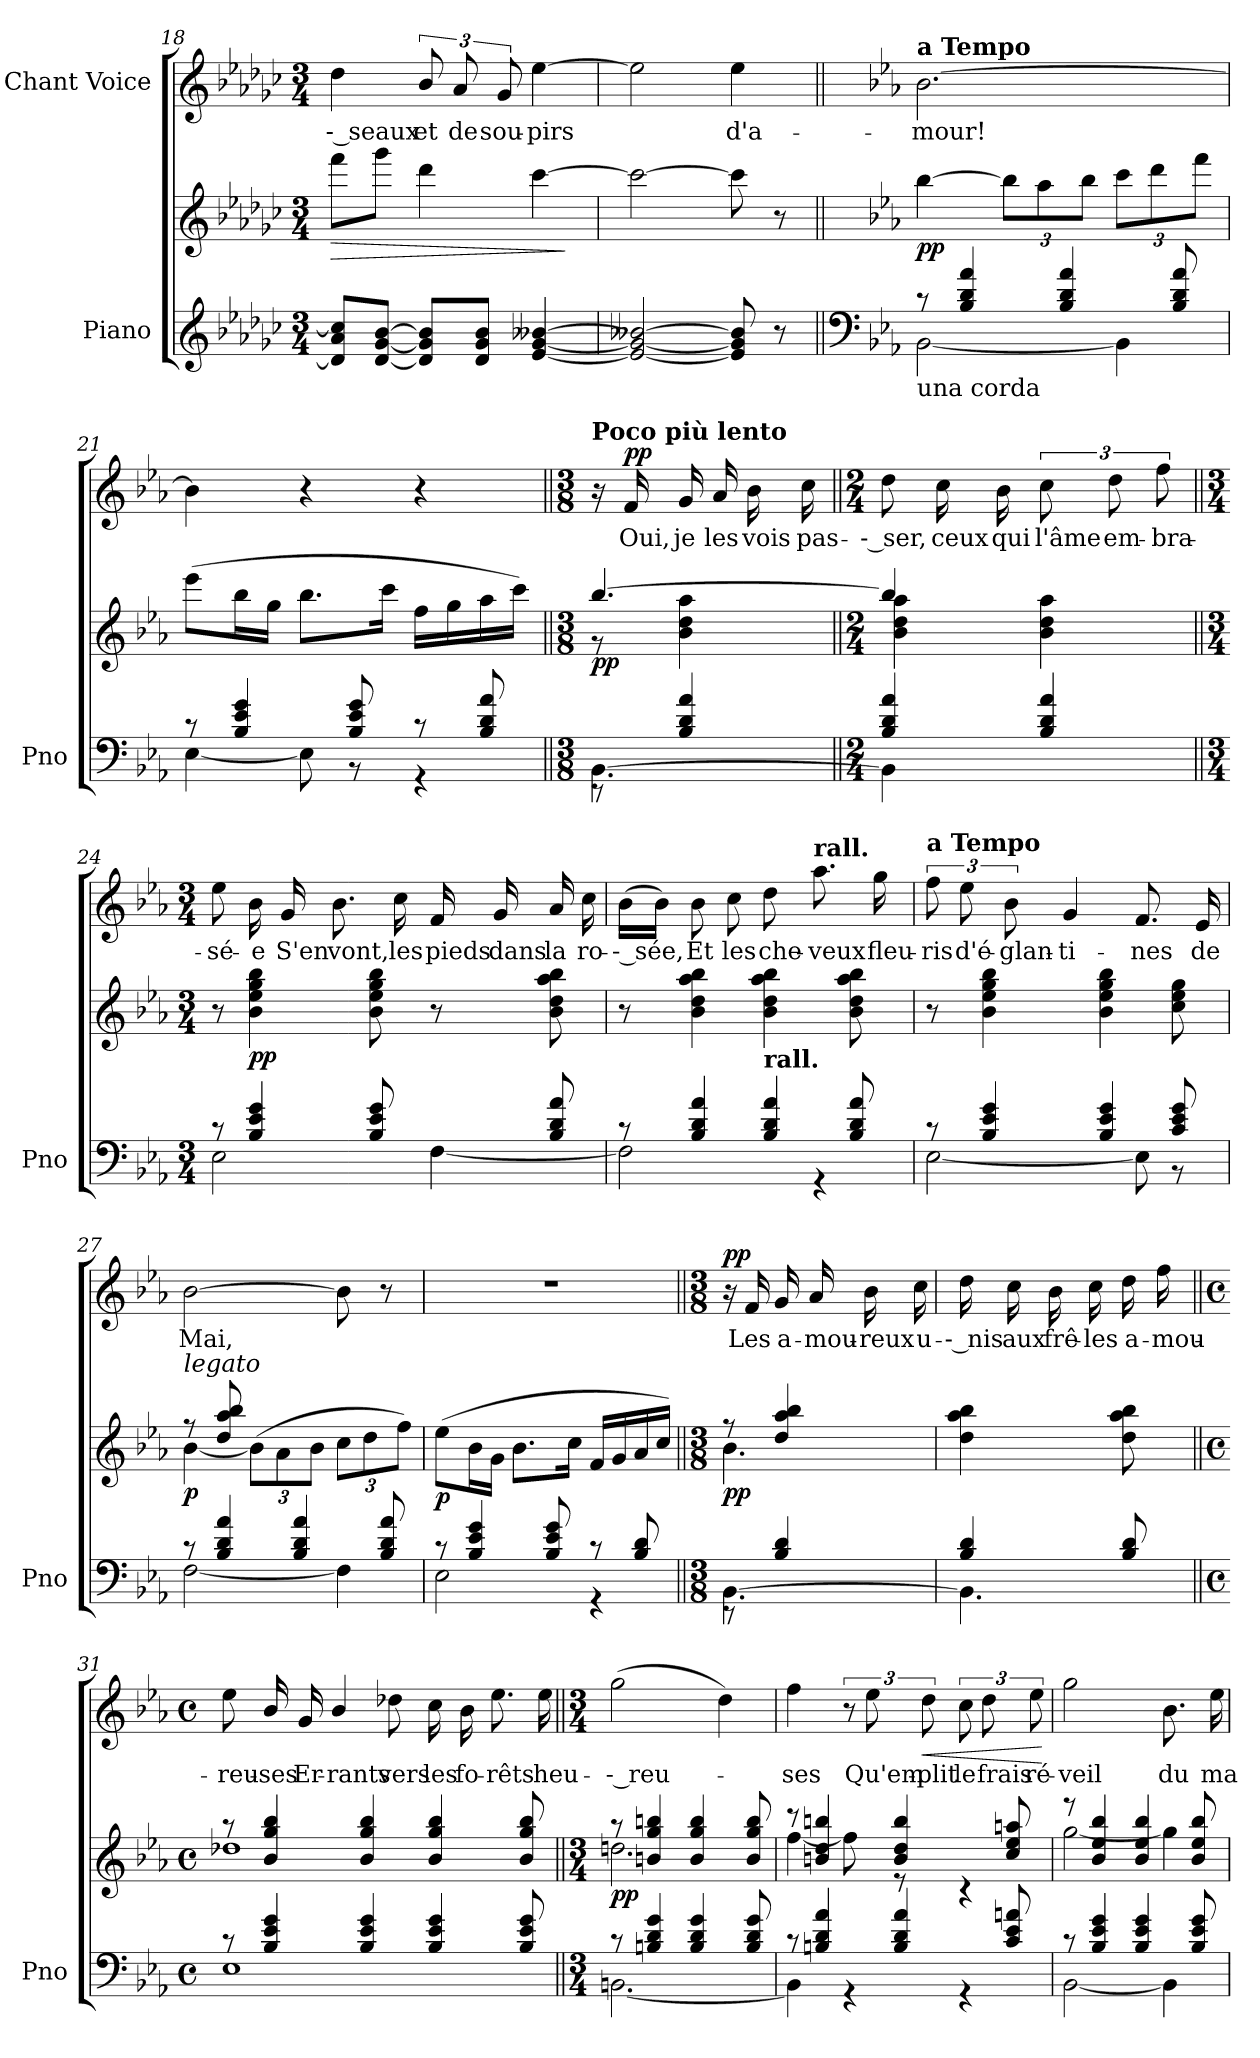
**kern	**kern	**dynam	**kern	**text	**dynam
*part2	*part2	*part2	*part1	*part1	*part1
*staff3	*staff2	*staff2/3	*staff1	*staff1	*staff1
*I"Piano	*	*	*I"Chant Voice	*	*
*I'Pno	*	*	*	*	*
*clefG2	*clefG2	*	*clefG2	*	*
*k[b-e-a-d-g-c-]	*k[b-e-a-d-g-c-]	*	*k[b-e-a-d-g-c-]	*	*
*M3/4	*M3/4	*	*M3/4	*	*
=18	=18	=18	=18	=18	=18
!	!	!LO:HP:b	!	!	!
8d-/] 8a-/ 8cc-/]L	8fff\L	>	4dd-\	-- seaux	.
[8d-/ [8g-/ [8b-/J	8ggg-\J	.	.	.	.
8d-/] 8g-/] 8b-/]L	4ddd-\	.	12b-/	et	.
.	.	.	12a-/	de	.
8d-/ 8g-/ 8b-/J	.	.	.	.	.
.	.	.	12g-/	sou-	.
[4e-/ [4g-/ [4b--X/	[4ccc-\	.	[4ee-\	-pirs	.
.	.	]	.	.	.
=19	=19	=19	=19	=19	=19
2e-/_ 2g-/_ 2b--X/_	2ccc-\_	.	2ee-\]	.	.
8e-/] 8g-/] 8b--/]	8ccc-\]	.	4ee-\	d'a-	.
8r	8r	.	.	.	.
=20||	=20||	=20||	=20||	=20||	=20||
*clefF4	*	*	*	*	*
*k[b-e-a-]	*k[b-e-a-]	*	*k[b-e-a-]	*	*
*^	*	*	*	*	*
!	!	!	!	!LO:TX:a:B:t=a Tempo	!	!
!LO:TX:b:t=una corda	!	!	!	!	!	!
!	!	!	!LO:DY:b	!	!	!
8r	[2BB-\	[4bb-\	pp	[2.b-\	-mour!	.
4B-/ 4d/ 4a-/	.	.	.	.	.	.
*	*	*Xbrackettup	*	*	*	*
.	.	12bb-\L]	.	.	.	.
.	.	12aa-\	.	.	.	.
4B-/ 4d/ 4a-/	.	.	.	.	.	.
.	.	12bb-\J	.	.	.	.
.	4BB-\]	12ccc\L	.	.	.	.
.	.	12ddd\	.	.	.	.
8B-/ 8d/ 8a-/	.	.	.	.	.	.
.	.	12fff\J	.	.	.	.
=21	=21	=21	=21	=21	=21	=21
8r	[4E-\	(8eee-\L	.	4b-\]	.	.
4B-/ 4e-/ 4g/	.	16bb-\L	.	.	.	.
.	.	16gg\JJ	.	.	.	.
.	8E-\]	8.bb-\L	.	4r	.	.
8B-/ 8e-/ 8g/	8r	.	.	.	.	.
.	.	16ccc\Jk	.	.	.	.
8r	4r	16ff\LL	.	4r	.	.
.	.	16gg\	.	.	.	.
8B-/ 8d/ 8a-/	.	16aa-\	.	.	.	.
.	.	16ccc\JJ)	.	.	.	.
=22||	=22||	=22||	=22||	=22||	=22||	=22||
*M3/8	*	*M3/8	*	*M3/8	*	*
*	*	*^	*	*	*	*
!	!	!	!	!	!LO:TX:a:B:t=Poco più lento	!	!
!	!	!	!	!LO:DY:b	!	!	!
[4.BB-\	8r	[4.bb-/	8r	pp	16r	.	.
!	!	!	!	!	!	!	!LO:DY:a
.	.	.	.	.	16f/	Oui,	pp
.	4B-/ 4d/ 4a-/	.	4b-\ 4dd\ 4aa-\	.	16g/	je	.
.	.	.	.	.	16a-/	les	.
.	.	.	.	.	16b-\	vois	.
.	.	.	.	.	16cc\	pas-	.
=23||	=23||	=23||	=23||	=23||	=23||	=23||	=23||
*M2/4	*	*M2/4	*	*	*M2/4	*	*
4BB-\]	4B-/ 4d/ 4a-/	4bb-/]	4b-\ 4dd\ 4aa-\	.	8dd\	-- ser,	.
.	.	.	.	.	16cc\	ceux	.
.	.	.	.	.	16b-\	qui	.
4ryy	4B-/ 4d/ 4a-/	4ryy	4b-\ 4dd\ 4aa-\	.	12cc\	l'âme	.
.	.	.	.	.	12dd\	em-	.
.	.	.	.	.	12ff\	-bra-	.
*	*	*v	*v	*	*	*	*
=24||	=24||	=24||	=24||	=24||	=24||	=24||
*M3/4	*	*M3/4	*	*M3/4	*	*
8r	2E-\	8r	.	8ee-\	-sé-	.
!	!	!	!LO:DY:b	!	!	!
4B-/ 4e-/ 4g/	.	4b-\ 4ee-\ 4gg\ 4bb-\	pp	16b-\	-e	.
.	.	.	.	16g/	S'en	.
.	.	.	.	8.b-\	vont,	.
8B-/ 8e-/ 8g/	.	8b-\ 8ee-\ 8gg\ 8bb-\	.	.	.	.
.	.	.	.	16cc\	les	.
8ryy	[4F\	8r	.	16f/	pieds	.
.	.	.	.	16g/	dans	.
8B-/ 8d/ 8a-/	.	8b-\ 8dd\ 8aa-\ 8bb-\	.	16a-/	la	.
.	.	.	.	16cc\	ro-	.
=25	=25	=25	=25	=25	=25	=25
8r	2F\]	8r	.	(>16b-\LL	-- sée,	.
.	.	.	.	16b-\JJ)	.	.
4B-/ 4d/ 4a-/	.	4b-\ 4dd\ 4aa-\ 4bb-\	.	8b-\	Et	.
.	.	.	.	8cc\	les	.
!	!	!LO:TX:b:B:t=rall.	!	!	!	!
4B-/ 4d/ 4a-/	.	4b-\ 4dd\ 4aa-\ 4bb-\	.	8dd\	che-	.
!	!	!	!	!LO:TX:a:B:t=rall.	!	!
.	4r	.	.	8.aa-\	-veux	.
8B-/ 8d/ 8a-/	.	8b-\ 8dd\ 8aa-\ 8bb-\	.	.	.	.
.	.	.	.	16gg\	fleu-	.
=26	=26	=26	=26	=26	=26	=26
!	!	!	!	!LO:TX:a:B:t=a Tempo	!	!
8r	[2E-\	8r	.	12ff\	-ris	.
.	.	.	.	12ee-\	d'é-	.
4B-/ 4e-/ 4g/	.	4b-\ 4ee-\ 4gg\ 4bb-\	.	.	.	.
.	.	.	.	12b-\	-glan-	.
.	.	.	.	4g/	-ti-	.
4B-/ 4e-/ 4g/	.	4b-\ 4ee-\ 4gg\ 4bb-\	.	.	.	.
.	8E-\]	.	.	8.f/	-nes	.
8c/ 8e-/ 8g/	8r	8cc\ 8ee-\ 8gg\	.	.	.	.
.	.	.	.	16e-/	de	.
=27	=27	=27	=27	=27	=27	=27
*	*	*^	*	*	*	*
!	!	!LO:TX:i:t=legato	!	!	!	!	!
!	!	!	!	!LO:DY:b	!	!	!
8r	[2F\	8r	[4b-\	p	[2b-\	Mai,	.
4B-/ 4d/ 4a-/	.	8dd/ 8aa-/ 8bb-/	.	.	.	.	.
.	.	4ryy	(>12b-\L]	.	.	.	.
.	.	.	12a-\	.	.	.	.
4B-/ 4d/ 4a-/	.	.	.	.	.	.	.
.	.	.	12b-\J	.	.	.	.
.	4F\]	4ryy	12cc\L	.	8b-\]	.	.
.	.	.	12dd\	.	.	.	.
8B-/ 8d/ 8a-/	.	.	.	.	8r	.	.
.	.	.	12ff\J)	.	.	.	.
=28	=28	=28	=28	=28	=28	=28	=28
!	!	!	!	!LO:DY:b	!	!	!
*	*	*v	*v	*	*	*	*
8r	2E-\	(8ee-\L	p	2.r	.	.
4B-/ 4e-/ 4g/	.	16b-\L	.	.	.	.
.	.	16g\JJ	.	.	.	.
.	.	8.b-\L	.	.	.	.
8B-/ 8e-/ 8g/	.	.	.	.	.	.
.	.	16cc\Jk	.	.	.	.
8r	4r	16f/LL	.	.	.	.
.	.	16g/	.	.	.	.
8B-/ 8d/	.	16a-/	.	.	.	.
.	.	16cc/JJ)	.	.	.	.
=29||	=29||	=29||	=29||	=29||	=29||	=29||
*M3/8	*	*M3/8	*	*M3/8	*	*
*	*	*^	*	*	*	*
!	!	!	!	!LO:DY:b	!	!	!LO:DY:a
[4.BB-\	8r	8r	4.b-\	pp	16r	.	pp
.	.	.	.	.	16f/	Les	.
.	4B-/ 4d/	4dd/ 4aa-/ 4bb-/	.	.	16g/	a-	.
.	.	.	.	.	16a-/	-mou-	.
.	.	.	.	.	16b-\	-reux	.
.	.	.	.	.	16cc\	u-	.
*	*	*v	*v	*	*	*	*
=30	=30	=30	=30	=30	=30	=30
4.BB-\]	4B-/ 4d/	4dd\ 4aa-\ 4bb-\	.	16dd\	-- nis	.
.	.	.	.	16cc\	aux	.
.	.	.	.	16b-\	frê-	.
.	.	.	.	16cc\	-les	.
.	8B-/ 8d/	8dd\ 8aa-\ 8bb-\	.	16dd\	a-	.
.	.	.	.	16ff\	-mou-	.
=31||	=31||	=31||	=31||	=31||	=31||	=31||
*M4/4	*	*M4/4	*	*M4/4	*	*
*met(c)	*	*met(c)	*	*met(c)	*	*
*	*	*^	*	*	*	*
8r	1E-	8r	1dd-X	.	8ee-\	-reu-	.
4B-/ 4e-/ 4g/	.	4b-/ 4gg/ 4bb-/	.	.	16b-/	-ses	.
.	.	.	.	.	16g/	Er-	.
.	.	.	.	.	4b-/	-rants	.
4B-/ 4e-/ 4g/	.	4b-/ 4gg/ 4bb-/	.	.	.	.	.
.	.	.	.	.	8dd-X\	vers	.
4B-/ 4e-/ 4g/	.	4b-/ 4gg/ 4bb-/	.	.	16cc\	les	.
.	.	.	.	.	16b-\	fo-	.
.	.	.	.	.	8.ee-\	-rêts	.
8B-/ 8e-/ 8g/	.	8b-/ 8gg/ 8bb-/	.	.	.	.	.
.	.	.	.	.	16ee-\	heu-	.
=32||	=32||	=32||	=32||	=32||	=32||	=32||	=32||
*M3/4	*	*M3/4	*	*	*M3/4	*	*
!	!	!	!	!LO:DY:b	!	!	!
8r	[2.BBn\	8r	2.ddn\	pp	(2gg\	-- reu-	.
4Bn/ 4d/ 4g/	.	4bn/ 4gg/ 4bbn/	.	.	.	.	.
4B/ 4d/ 4g/	.	4b/ 4gg/ 4bb/	.	.	.	.	.
.	.	.	.	.	4dd\)	.	.
8B/ 8d/ 8g/	.	8b/ 8gg/ 8bb/	.	.	.	.	.
=33	=33	=33	=33	=33	=33	=33	=33
8r	4BBn\]	8r	[4ff\	.	4ff\	-ses	.
4Bn/ 4d/ 4a-/	.	4bn/ 4dd/ 4bbn/	.	.	.	.	.
.	4r	.	8ff\]	.	12r	.	.
.	.	.	.	.	12ee-\	Qu'em-	.
4B/ 4d/ 4a-/	.	4b/ 4dd/ 4bb/	8r	.	.	.	.
!	!	!	!	!	!	!	!LO:HP:b
.	.	.	.	.	12dd\	-plit	<
.	4r	.	4r	.	12cc\	le	.
.	.	.	.	.	12dd\	frais	.
8c/ 8e-/ 8an/	.	8cc/ 8ee-/ 8aan/	.	.	.	.	.
.	.	.	.	.	12ee-\	ré-	.
*v	*v	*	*	*	*	*	*
*	*v	*v	*	*	*	*
.	.	.	.	.	[
=34	=34	=34	=34	=34	=34
*^	*^	*	*	*	*
8r	[2BB-\	8r	[2gg\	.	2gg\	-veil	.
4B-/ 4e-/ 4g/	.	4b-/ 4ee-/ 4bb-/	.	.	.	.	.
4B-/ 4e-/ 4g/	.	4b-/ 4ee-/ 4bb-/	.	.	.	.	.
.	4BB-\]	.	4gg\]	.	8.b-\	du	.
8B-/ 8e-/ 8g/	.	8b-/ 8ee-/ 8bb-/	.	.	.	.	.
.	.	.	.	.	16ee-\	ma-	.
*v	*v	*	*	*	*	*	*
*	*v	*v	*	*	*	*
=	=	=	=	=	=
*-	*-	*-	*-	*-	*-
